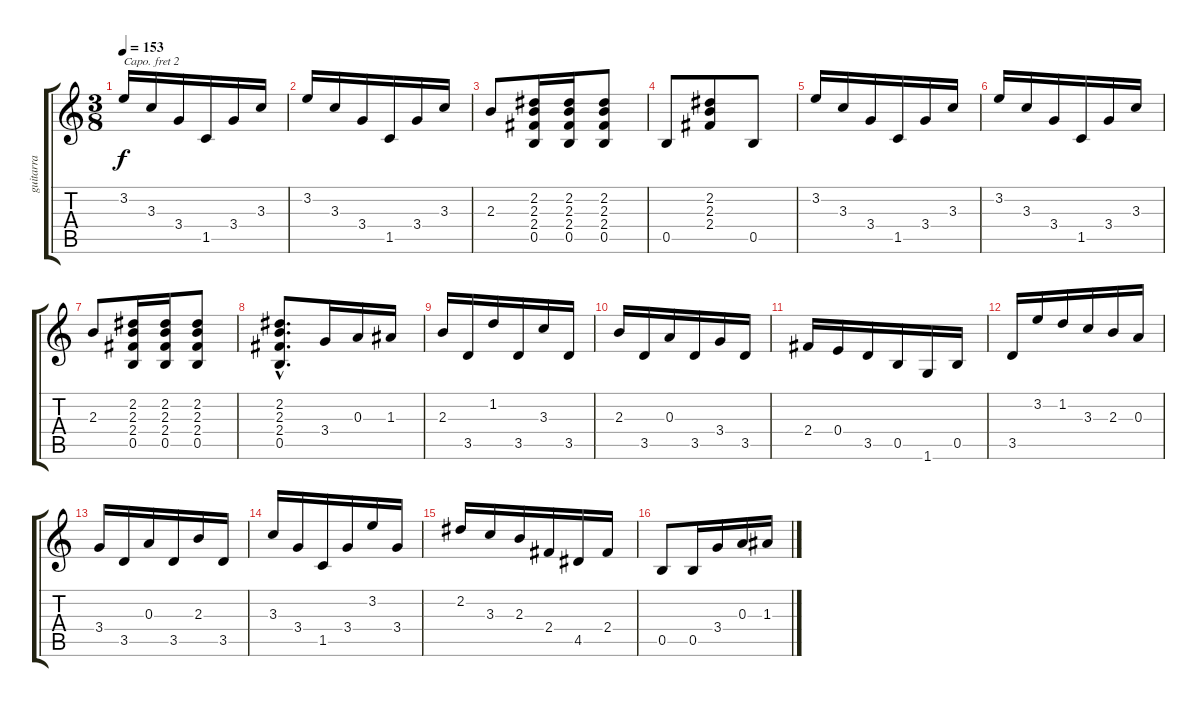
\track ("guitarra    " "guitarra  ") {instrument acousticguitarnylon}
\staff {score tabs}
\capo 2
\tuning (E4 B3 G3 D3 A2 E2) {hide}
\ts (3 8)
\tempo 153
\clef g2
\ks c
3.2.16{dy f} 3.3.16 3.4.16 1.5.16 3.4.16 3.3.16 |
3.2.16 3.3.16 3.4.16 1.5.16 3.4.16 3.3.16 |
2.3.8 (2.2 2.3 2.4 0.5).16 (2.2 2.3 2.4 0.5).16 (2.2 2.3 2.4 0.5).8 |
0.5.8 (2.2 2.3 2.4).8 0.5.8 |
3.2.16 3.3.16 3.4.16 1.5.16 3.4.16 3.3.16 |
3.2.16 3.3.16 3.4.16 1.5.16 3.4.16 3.3.16 |
2.3.8 (2.2 2.3 2.4 0.5).16 (2.2 2.3 2.4 0.5).16 (2.2 2.3 2.4 0.5).8 |
(2.2{hac} 2.3{hac} 2.4{hac} 0.5{hac}).8{d} 3.4.16 0.3.16 1.3.16 |
2.3.16 3.5.16 1.2.16 3.5.16 3.3.16 3.5.16 |
2.3.16 3.5.16 0.3.16 3.5.16 3.4.16 3.5.16 |
2.4.16 0.4.16 3.5.16 0.5.16 1.6.16 0.5.16 |
3.5.16 3.2.16 1.2.16 3.3.16 2.3.16 0.3.16 |
3.4.16 3.5.16 0.3.16 3.5.16 2.3.16 3.5.16 |
3.3.16 3.4.16 1.5.16 3.4.16 3.2.16 3.4.16 |
2.2.16 3.3.16 2.3.16 2.4.16 4.5.16 2.4.16 |
0.5.8 0.5.16 3.4.16 0.3.16 1.3.16
